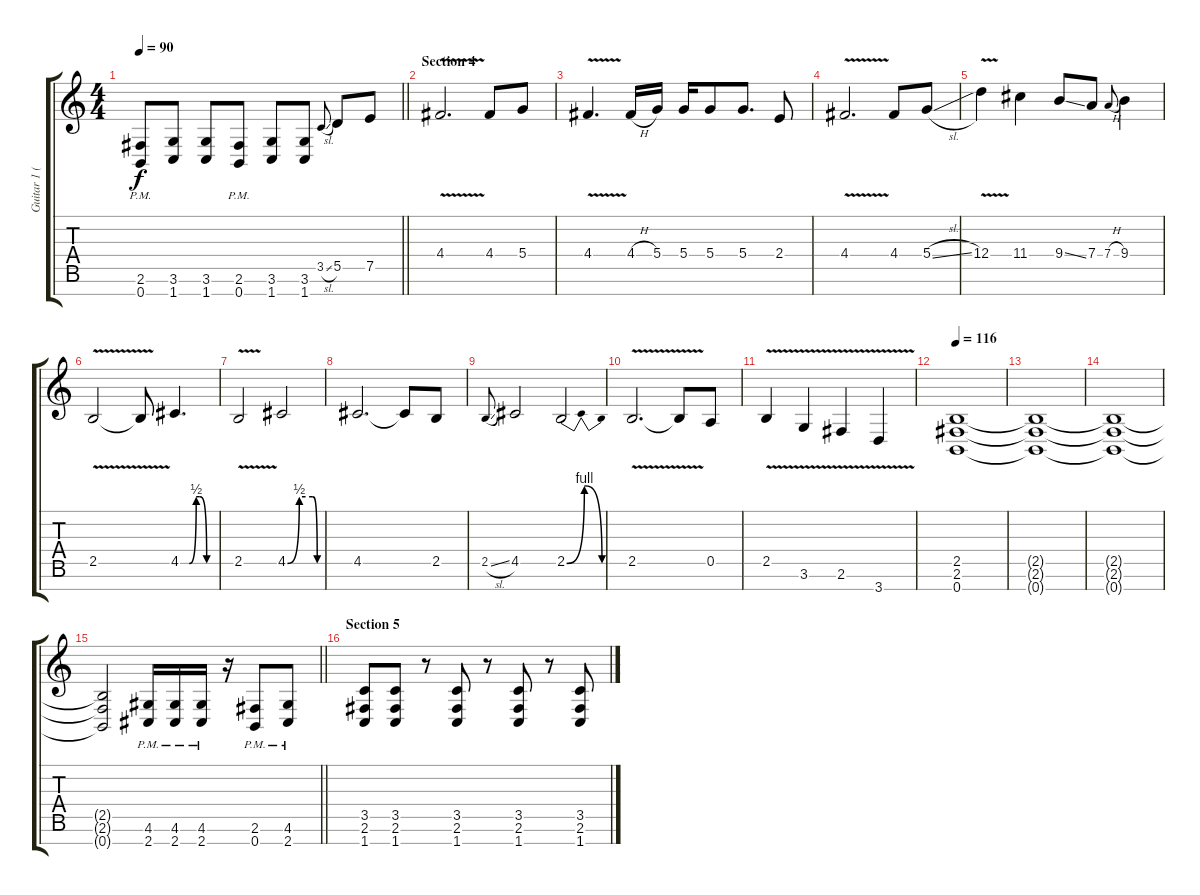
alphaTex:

\track ("Guitar 1 (Distortion)" "Guitar 1 (") {instrument distortionguitar}
\staff {score tabs}
\tuning (E4 B3 G3 D3 A2 E2 B1) {hide}
\ts (4 4)
\tempo 90
\clef g2
\barLineRight lightlight
\ks c
(2.6{pm} 0.7{pm}).8{dy f} (3.6 1.7).8 (3.6 1.7).8 (2.6{pm} 0.7{pm}).8 (3.6 1.7).8 (3.6 1.7).8 3.5{sl}.8{gr onbeat} 5.5.8 7.5.8 |
\section ("" "Section 4")
4.4{v}.2{d} 4.4.8 5.4.8 |
4.4{v}.4{d} 4.4{h}.16 5.4.16 5.4.16 5.4.8 5.4.8{d} 2.4.8 |
4.4{v}.2{d} 4.4.8 5.4{sl}.8 |
12.4{v}.4 11.4.4 9.4{ss}.8 7.4.8 7.4{h}.8{gr onbeat} 9.4.4 |
2.5{v}.2 2.5{t}.8 4.5{be (custom 0 0 15 0 27 2 33 2 45 0 60 0)}.4{d} |
2.5{v}.2 4.5{be (custom 0 0 21 2 45 2 53 0 60 0)}.2 |
4.5.2{d} 4.5{t}.8 2.5.8 |
2.5{sl}.8{gr onbeat} 4.5.2 2.5{be (bendrelease 0 0 14 4 38 4 60 0)}.2 |
2.5{v}.2{d} 2.5{t}.8 0.5.8 |
2.5{v}.4 3.6{v}.4 2.6{v}.4 3.7{v}.4 |
\tempo 116
(2.5 2.6 0.7).1{volume 4} |
(2.5{t} 2.6{t} 0.7{t}).1 |
(2.5{t} 2.6{t} 0.7{t}).1 |
\barLineRight lightlight
(2.5{t} 2.6{t} 0.7{t}).2 (4.6{pm} 2.7{pm}).16{volume 14} (4.6{pm} 2.7{pm}).16 (4.6{pm} 2.7{pm}).16 r.16 (2.6{pm} 0.7{pm}).8 (4.6{pm} 2.7{pm}).8 |
\section ("" "Section 5")
(3.5 2.6 1.7).8 (3.5 2.6 1.7).8 r.8 (3.5 2.6 1.7).8 r.8 (3.5 2.6 1.7).8 r.8 (3.5 2.6 1.7).8
